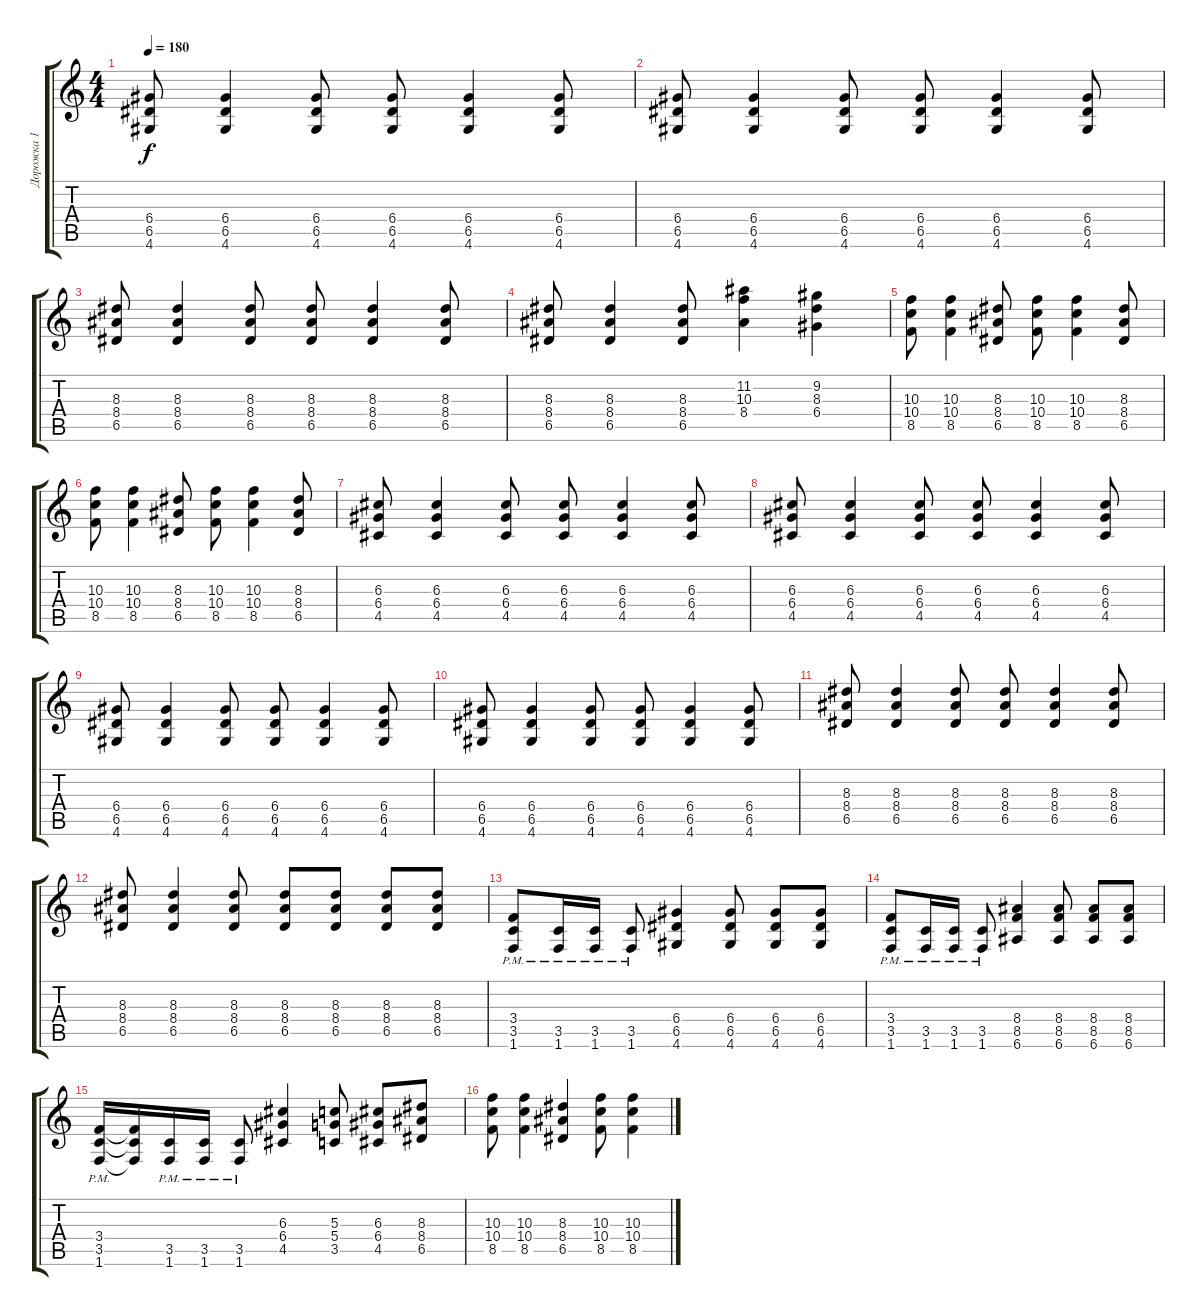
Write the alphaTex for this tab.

\track ("Дорожка 1" "Дорожка 1") {instrument distortionguitar}
\staff {score tabs}
\tuning (E4 B3 G3 D3 A2 E2) {hide}
\ts (4 4)
\tempo 180
\clef g2
\ks c
(6.4 6.5 4.6).8{dy f} (6.4 6.5 4.6).4 (6.4 6.5 4.6).8 (6.4 6.5 4.6).8 (6.4 6.5 4.6).4 (6.4 6.5 4.6).8 |
(6.4 6.5 4.6).8 (6.4 6.5 4.6).4 (6.4 6.5 4.6).8 (6.4 6.5 4.6).8 (6.4 6.5 4.6).4 (6.4 6.5 4.6).8 |
(8.3 8.4 6.5).8 (8.3 8.4 6.5).4 (8.3 8.4 6.5).8 (8.3 8.4 6.5).8 (8.3 8.4 6.5).4 (8.3 8.4 6.5).8 |
(8.3 8.4 6.5).8 (8.3 8.4 6.5).4 (8.3 8.4 6.5).8 (11.2 10.3 8.4).4 (9.2 8.3 6.4).4 |
(10.3 10.4 8.5).8 (10.3 10.4 8.5).4 (8.3 8.4 6.5).8 (10.3 10.4 8.5).8 (10.3 10.4 8.5).4 (8.3 8.4 6.5).8 |
(10.3 10.4 8.5).8 (10.3 10.4 8.5).4 (8.3 8.4 6.5).8 (10.3 10.4 8.5).8 (10.3 10.4 8.5).4 (8.3 8.4 6.5).8 |
(6.3 6.4 4.5).8 (6.3 6.4 4.5).4 (6.3 6.4 4.5).8 (6.3 6.4 4.5).8 (6.3 6.4 4.5).4 (6.3 6.4 4.5).8 |
(6.3 6.4 4.5).8 (6.3 6.4 4.5).4 (6.3 6.4 4.5).8 (6.3 6.4 4.5).8 (6.3 6.4 4.5).4 (6.3 6.4 4.5).8 |
(6.4 6.5 4.6).8 (6.4 6.5 4.6).4 (6.4 6.5 4.6).8 (6.4 6.5 4.6).8 (6.4 6.5 4.6).4 (6.4 6.5 4.6).8 |
(6.4 6.5 4.6).8 (6.4 6.5 4.6).4 (6.4 6.5 4.6).8 (6.4 6.5 4.6).8 (6.4 6.5 4.6).4 (6.4 6.5 4.6).8 |
(8.3 8.4 6.5).8 (8.3 8.4 6.5).4 (8.3 8.4 6.5).8 (8.3 8.4 6.5).8 (8.3 8.4 6.5).4 (8.3 8.4 6.5).8 |
(8.3 8.4 6.5).8 (8.3 8.4 6.5).4 (8.3 8.4 6.5).8 (8.3 8.4 6.5).8 (8.3 8.4 6.5).8 (8.3 8.4 6.5).8 (8.3 8.4 6.5).8 |
(3.4{pm} 3.5{pm} 1.6{pm}).8 (3.5{pm} 1.6{pm}).16 (3.5{pm} 1.6{pm}).16 (3.5{pm} 1.6{pm}).8 (6.4 6.5 4.6).4 (6.4 6.5 4.6).8 (6.4 6.5 4.6).8 (6.4 6.5 4.6).8 |
(3.4{pm} 3.5{pm} 1.6{pm}).8 (3.5{pm} 1.6{pm}).16 (3.5{pm} 1.6{pm}).16 (3.5{pm} 1.6{pm}).8 (8.4 8.5 6.6).4 (8.4 8.5 6.6).8 (8.4 8.5 6.6).8 (8.4 8.5 6.6).8 |
(3.4{pm} 3.5{pm} 1.6{pm}).16 (3.4{t} 3.5{t} 1.6{t}).16 (3.5{pm} 1.6{pm}).16 (3.5{pm} 1.6{pm}).16 (3.5{pm} 1.6{pm}).8 (6.3 6.4 4.5).4 (5.3 5.4 3.5).8 (6.3 6.4 4.5).8 (8.3 8.4 6.5).8 |
(10.3 10.4 8.5).8 (10.3 10.4 8.5).4 (8.3 8.4 6.5).4 (10.3 10.4 8.5).8 (10.3 10.4 8.5).4
